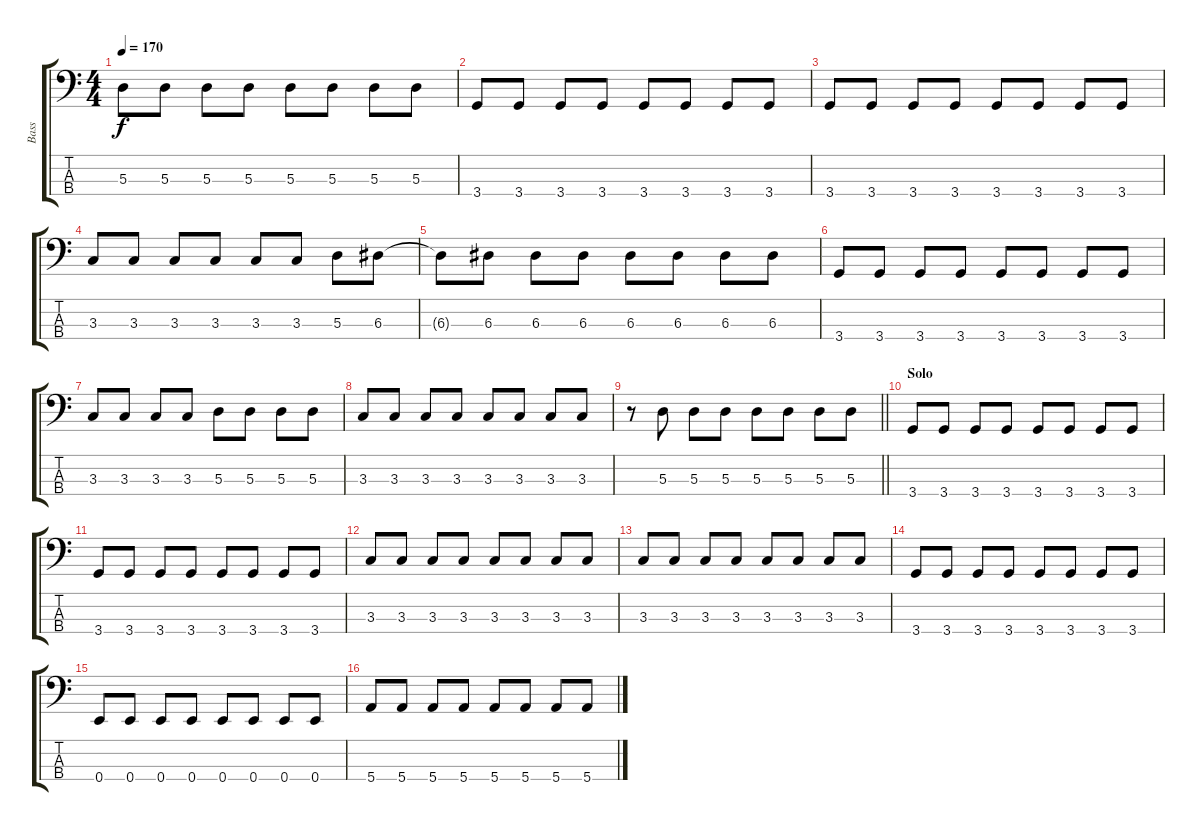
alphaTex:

\track ("Bass" "Bass") {instrument electricbassfinger}
\staff {score tabs}
\tuning (G2 D2 A1 E1) {hide}
\ts (4 4)
\tempo 170
\clef f4
\ks c
5.3.8{dy f} 5.3.8 5.3.8 5.3.8 5.3.8 5.3.8 5.3.8 5.3.8 |
3.4.8 3.4.8 3.4.8 3.4.8 3.4.8 3.4.8 3.4.8 3.4.8 |
3.4.8 3.4.8 3.4.8 3.4.8 3.4.8 3.4.8 3.4.8 3.4.8 |
3.3.8 3.3.8 3.3.8 3.3.8 3.3.8 3.3.8 5.3.8 6.3.8 |
6.3{t}.8 6.3.8 6.3.8 6.3.8 6.3.8 6.3.8 6.3.8 6.3.8 |
3.4.8 3.4.8 3.4.8 3.4.8 3.4.8 3.4.8 3.4.8 3.4.8 |
3.3.8 3.3.8 3.3.8 3.3.8 5.3.8 5.3.8 5.3.8 5.3.8 |
3.3.8 3.3.8 3.3.8 3.3.8 3.3.8 3.3.8 3.3.8 3.3.8 |
\barLineRight lightlight
r.8 5.3.8 5.3.8 5.3.8 5.3.8 5.3.8 5.3.8 5.3.8 |
\section ("" "Solo")
3.4.8 3.4.8 3.4.8 3.4.8 3.4.8 3.4.8 3.4.8 3.4.8 |
3.4.8 3.4.8 3.4.8 3.4.8 3.4.8 3.4.8 3.4.8 3.4.8 |
3.3.8 3.3.8 3.3.8 3.3.8 3.3.8 3.3.8 3.3.8 3.3.8 |
3.3.8 3.3.8 3.3.8 3.3.8 3.3.8 3.3.8 3.3.8 3.3.8 |
3.4.8 3.4.8 3.4.8 3.4.8 3.4.8 3.4.8 3.4.8 3.4.8 |
0.4.8 0.4.8 0.4.8 0.4.8 0.4.8 0.4.8 0.4.8 0.4.8 |
5.4.8 5.4.8 5.4.8 5.4.8 5.4.8 5.4.8 5.4.8 5.4.8
